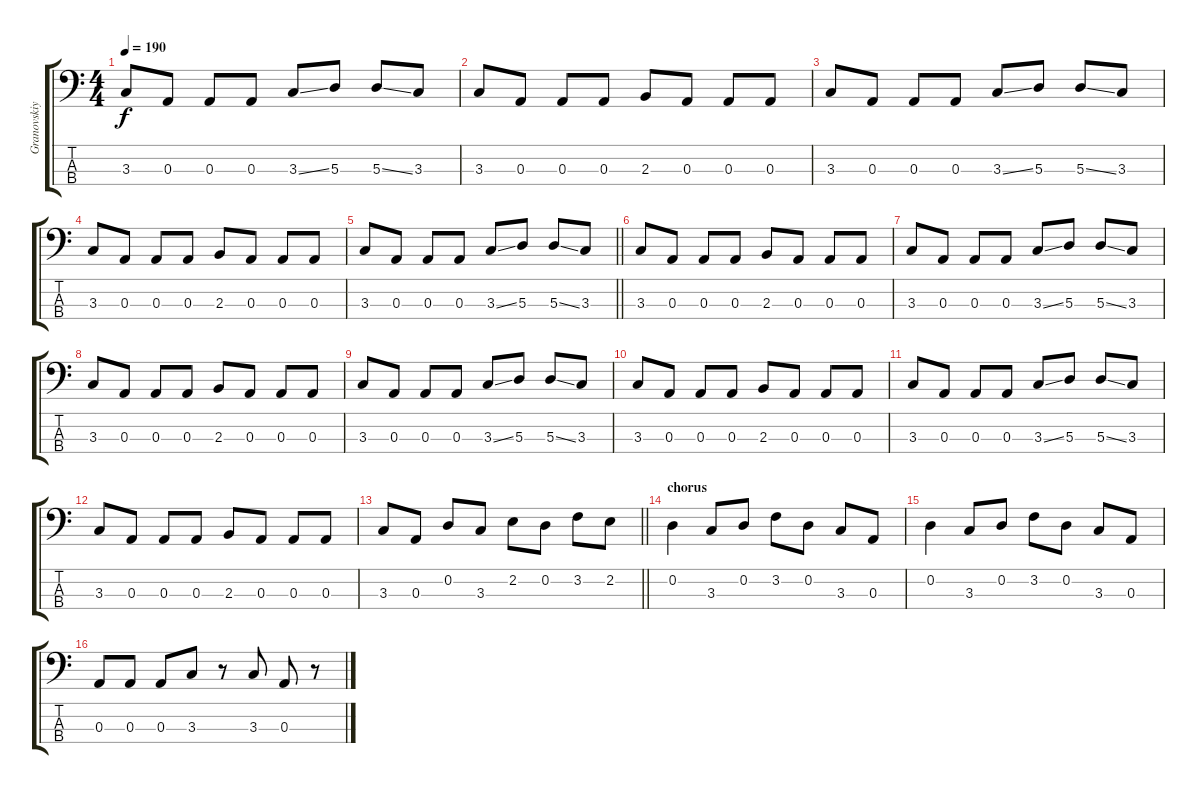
\track ("Granovskiy" "Granovskiy") {instrument electricbassfinger}
\staff {score tabs}
\tuning (G2 D2 A1 E1) {hide}
\ts (4 4)
\tempo 190
\clef f4
\ks c
3.3.8{dy f} 0.3.8 0.3.8 0.3.8 3.3{ss}.8 5.3.8 5.3{ss}.8 3.3.8 |
3.3.8 0.3.8 0.3.8 0.3.8 2.3.8 0.3.8 0.3.8 0.3.8 |
3.3.8 0.3.8 0.3.8 0.3.8 3.3{ss}.8 5.3.8 5.3{ss}.8 3.3.8 |
3.3.8 0.3.8 0.3.8 0.3.8 2.3.8 0.3.8 0.3.8 0.3.8 |
\barLineRight lightlight
3.3.8 0.3.8 0.3.8 0.3.8 3.3{ss}.8 5.3.8 5.3{ss}.8 3.3.8 |
3.3.8 0.3.8 0.3.8 0.3.8 2.3.8 0.3.8 0.3.8 0.3.8 |
3.3.8 0.3.8 0.3.8 0.3.8 3.3{ss}.8 5.3.8 5.3{ss}.8 3.3.8 |
3.3.8 0.3.8 0.3.8 0.3.8 2.3.8 0.3.8 0.3.8 0.3.8 |
3.3.8 0.3.8 0.3.8 0.3.8 3.3{ss}.8 5.3.8 5.3{ss}.8 3.3.8 |
3.3.8 0.3.8 0.3.8 0.3.8 2.3.8 0.3.8 0.3.8 0.3.8 |
3.3.8 0.3.8 0.3.8 0.3.8 3.3{ss}.8 5.3.8 5.3{ss}.8 3.3.8 |
3.3.8 0.3.8 0.3.8 0.3.8 2.3.8 0.3.8 0.3.8 0.3.8 |
\barLineRight lightlight
3.3.8 0.3.8 0.2.8 3.3.8 2.2.8 0.2.8 3.2.8 2.2.8 |
\section ("" "chorus")
0.2.4 3.3.8 0.2.8 3.2.8 0.2.8 3.3.8 0.3.8 |
0.2.4 3.3.8 0.2.8 3.2.8 0.2.8 3.3.8 0.3.8 |
0.3.8 0.3.8 0.3.8 3.3.8 r.8 3.3.8 0.3.8 r.8
